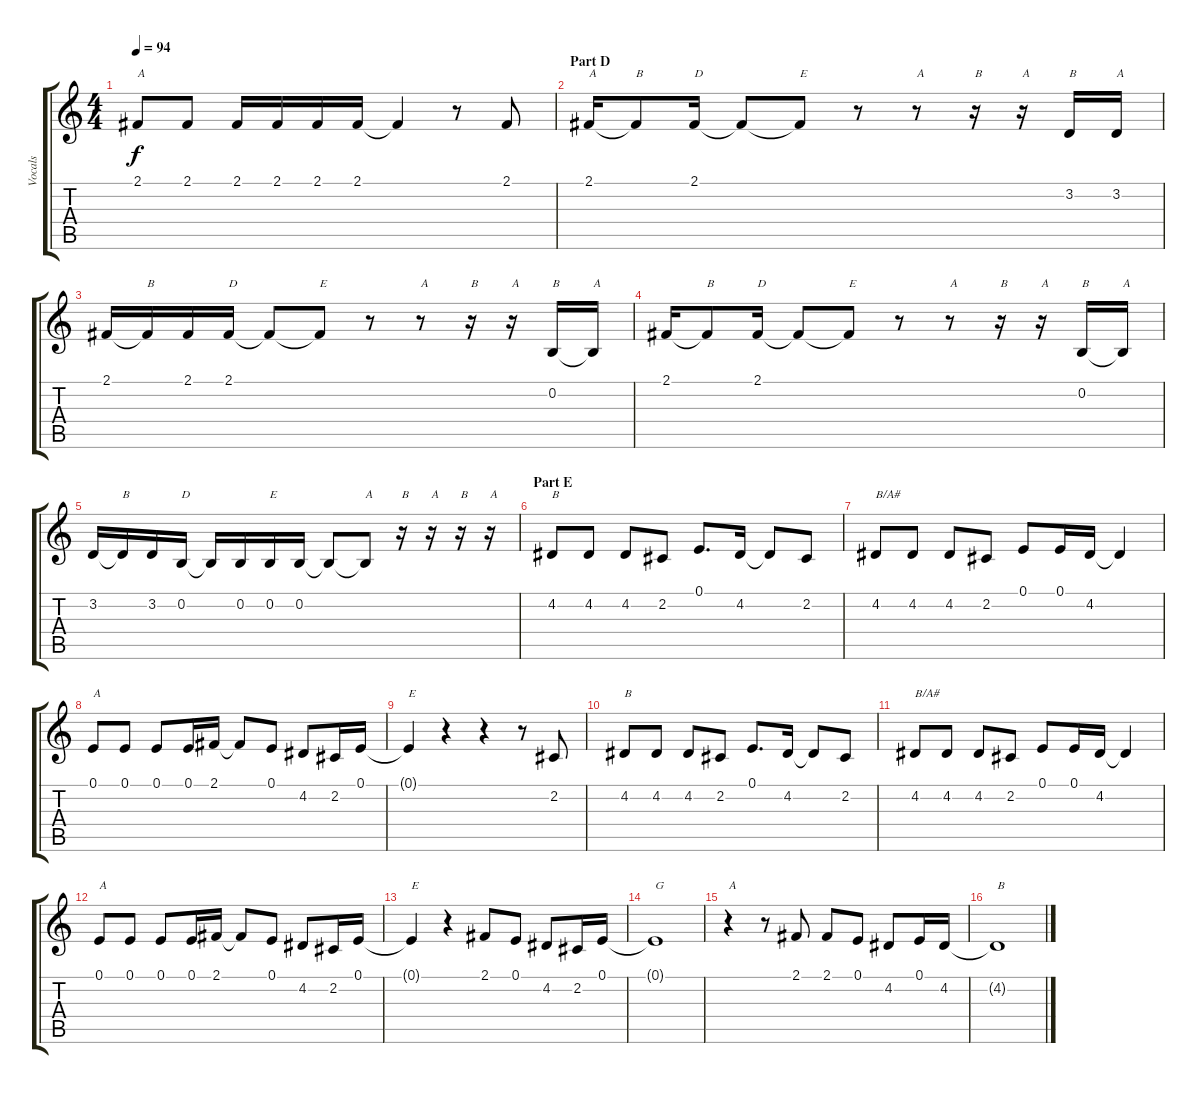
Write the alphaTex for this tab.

\track ("Vocals" "Vocals") {instrument altosax}
\staff {score tabs}
\tuning (E4 B3 G3 D3 A2 E2) {hide}
\ts (4 4)
\tempo 94
\clef g2
\ks c
2.1.8{txt "A" dy f} 2.1.8 2.1.16 2.1.16 2.1.16 2.1.16 2.1{t}.4 r.8 2.1.8 |
\section ("" "Part D")
2.1.16{txt "A"} 2.1{t}.8{txt "B"} 2.1.16{txt "D"} 2.1{t}.8 2.1{t}.8{txt "E"} r.8 r.8{txt "A"} r.16{txt "B"} r.16{txt "A"} 3.2.16{txt "B"} 3.2.16{txt "A"} |
2.1.16 2.1{t}.16{txt "B"} 2.1.16 2.1.16{txt "D"} 2.1{t}.8 2.1{t}.8{txt "E"} r.8 r.8{txt "A"} r.16{txt "B"} r.16{txt "A"} 0.2.16{txt "B"} 0.2{t}.16{txt "A"} |
2.1.16 2.1{t}.8{txt "B"} 2.1.16{txt "D"} 2.1{t}.8 2.1{t}.8{txt "E"} r.8 r.8{txt "A"} r.16{txt "B"} r.16{txt "A"} 0.2.16{txt "B"} 0.2{t}.16{txt "A"} |
3.2.16 3.2{t}.16{txt "B"} 3.2.16 0.2.16{txt "D"} 0.2{t}.16 0.2.16 0.2.16{txt "E"} 0.2.16 0.2{t}.8 0.2{t}.8{txt "A"} r.16{txt "B"} r.16{txt "A"} r.16{txt "B"} r.16{txt "A"} |
\section ("" "Part E")
4.2.8{txt "B"} 4.2.8 4.2.8 2.2.8 0.1.8{d} 4.2.16 4.2{t}.8 2.2.8 |
4.2.8{txt "B/A#"} 4.2.8 4.2.8 2.2.8 0.1.8 0.1.16 4.2.16 4.2{t}.4 |
0.1.8{txt "A"} 0.1.8 0.1.8 0.1.16 2.1.16 2.1{t}.8 0.1.8 4.2.8 2.2.16 0.1.16 |
0.1{t}.4{txt "E"} r.4 r.4 r.8 2.2.8 |
4.2.8{txt "B"} 4.2.8 4.2.8 2.2.8 0.1.8{d} 4.2.16 4.2{t}.8 2.2.8 |
4.2.8{txt "B/A#"} 4.2.8 4.2.8 2.2.8 0.1.8 0.1.16 4.2.16 4.2{t}.4 |
0.1.8{txt "A"} 0.1.8 0.1.8 0.1.16 2.1.16 2.1{t}.8 0.1.8 4.2.8 2.2.16 0.1.16 |
0.1{t}.4{txt "E"} r.4 2.1.8 0.1.8 4.2.8 2.2.16 0.1.16 |
0.1{t}.1{txt "G"} |
r.4{txt "A"} r.8 2.1.8 2.1.8 0.1.8 4.2.8 0.1.16 4.2.16 |
4.2{t}.1{txt "B"}
